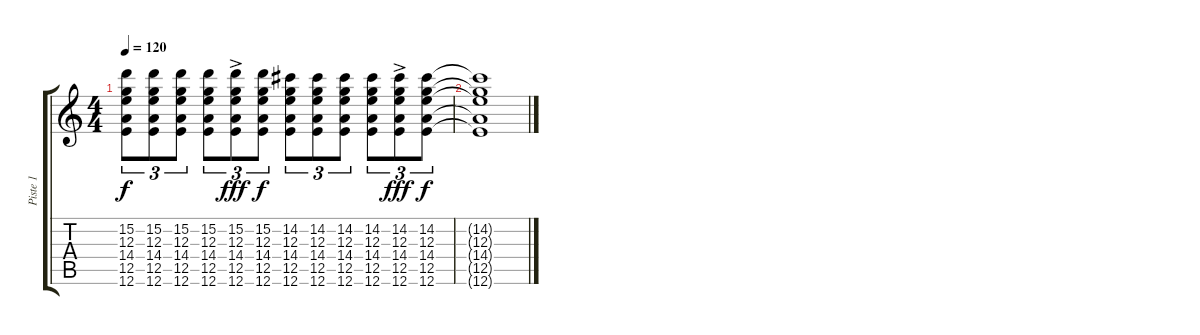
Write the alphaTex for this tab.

\track ("Piste 1" "Piste 1") {instrument acousticguitarnylon}
\staff {score tabs}
\tuning (E4 B3 G3 D3 A2 E2) {hide}
\ts (4 4)
\tempo 120
\clef g2
\ks c
(15.2 12.3 14.4 12.5 12.6).8{tu (3 2) dy f volume 0} (15.2 12.3 14.4 12.5 12.6).8{tu (3 2)} (15.2 12.3 14.4 12.5 12.6).8{tu (3 2)} (15.2 12.3 14.4 12.5 12.6).8{tu (3 2)} (15.2{ac} 12.3{ac} 14.4{ac} 12.5{ac} 12.6{ac}).8{tu (3 2) dy fff} (15.2 12.3 14.4 12.5 12.6).8{tu (3 2) dy f} (14.2 12.3 14.4 12.5 12.6).8{tu (3 2)} (14.2 12.3 14.4 12.5 12.6).8{tu (3 2)} (14.2 12.3 14.4 12.5 12.6).8{tu (3 2)} (14.2 12.3 14.4 12.5 12.6).8{tu (3 2)} (14.2{ac} 12.3{ac} 14.4{ac} 12.5{ac} 12.6{ac}).8{tu (3 2) dy fff} (14.2 12.3 14.4 12.5 12.6).8{tu (3 2) dy f} |
(14.2{t} 12.3{t} 14.4{t} 12.5{t} 12.6{t}).1
